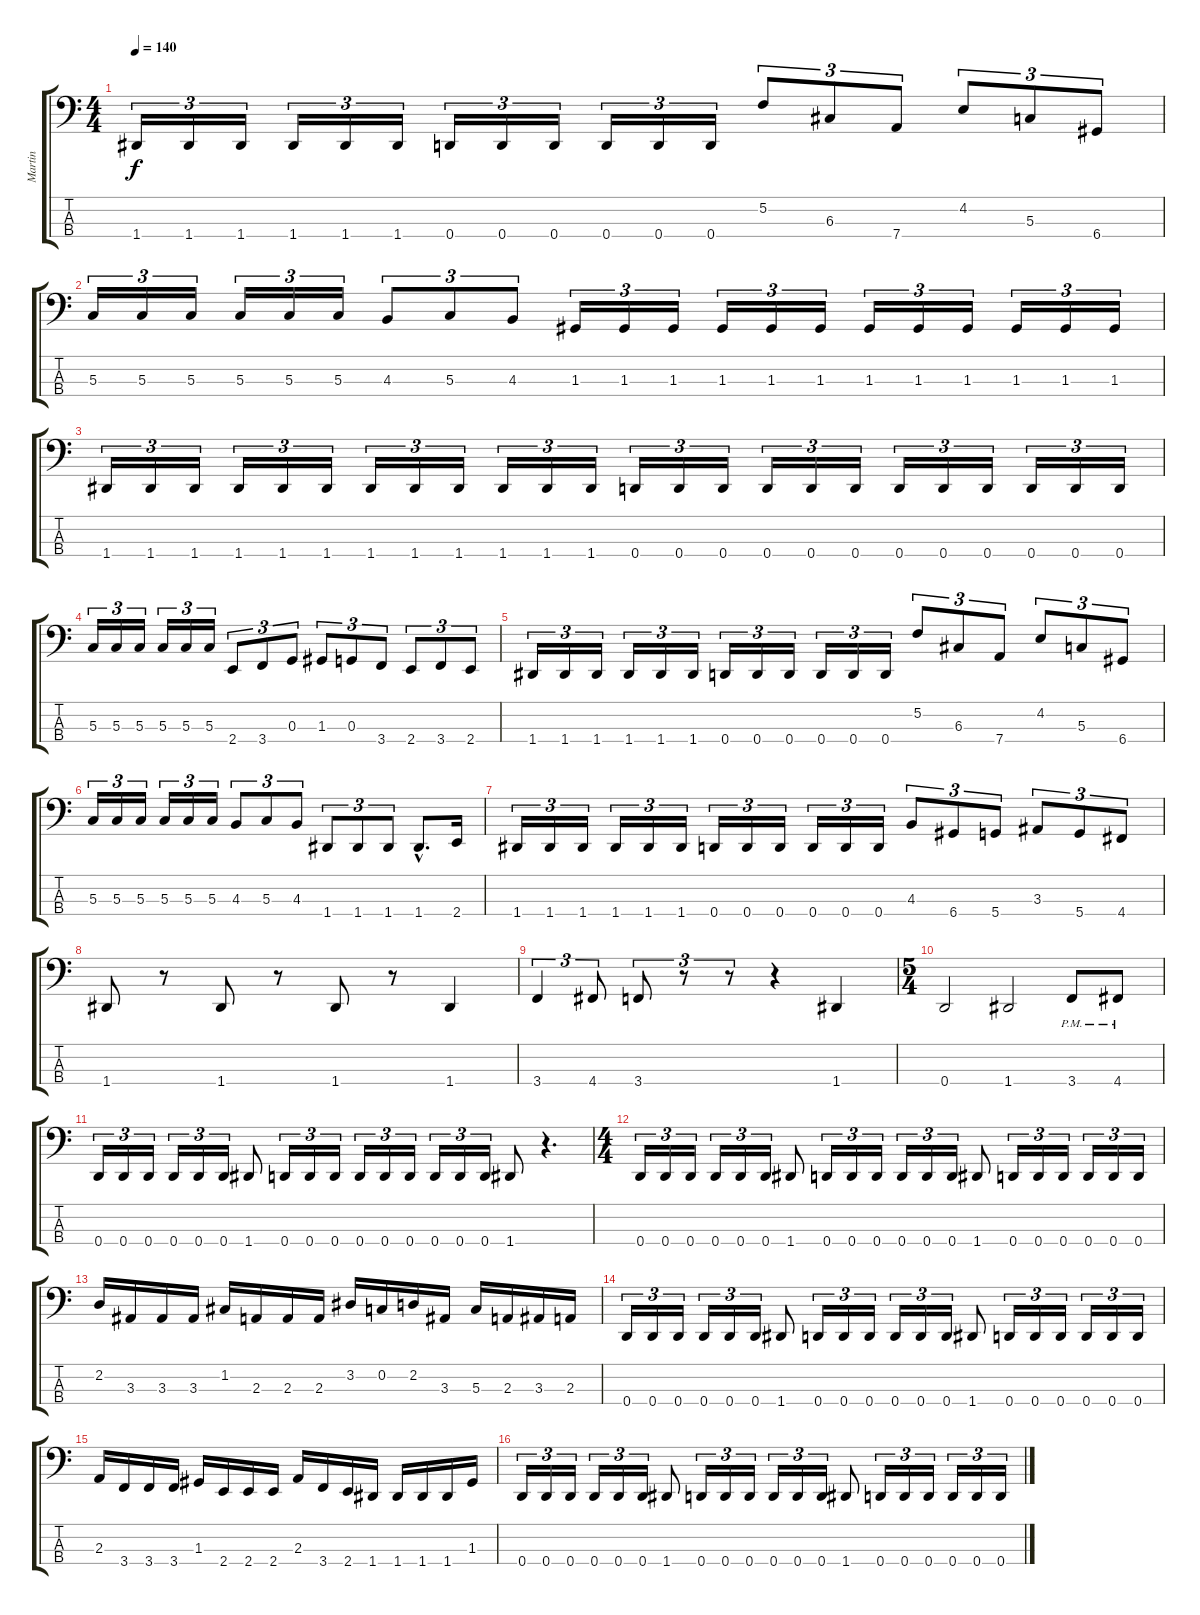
\track ("Martin" "Martin") {instrument electricbasspick}
\staff {score tabs}
\tuning (F2 C2 G1 D1) {hide}
\ts (4 4)
\tempo 140
\clef f4
\ks c
1.4.16{tu (3 2) dy f} 1.4.16{tu (3 2)} 1.4.16{tu (3 2)} 1.4.16{tu (3 2)} 1.4.16{tu (3 2)} 1.4.16{tu (3 2)} 0.4.16{tu (3 2)} 0.4.16{tu (3 2)} 0.4.16{tu (3 2)} 0.4.16{tu (3 2)} 0.4.16{tu (3 2)} 0.4.16{tu (3 2)} 5.2.8{tu (3 2)} 6.3.8{tu (3 2)} 7.4.8{tu (3 2)} 4.2.8{tu (3 2)} 5.3.8{tu (3 2)} 6.4.8{tu (3 2)} |
5.3.16{tu (3 2)} 5.3.16{tu (3 2)} 5.3.16{tu (3 2)} 5.3.16{tu (3 2)} 5.3.16{tu (3 2)} 5.3.16{tu (3 2)} 4.3.8{tu (3 2)} 5.3.8{tu (3 2)} 4.3.8{tu (3 2)} 1.3.16{tu (3 2)} 1.3.16{tu (3 2)} 1.3.16{tu (3 2)} 1.3.16{tu (3 2)} 1.3.16{tu (3 2)} 1.3.16{tu (3 2)} 1.3.16{tu (3 2)} 1.3.16{tu (3 2)} 1.3.16{tu (3 2)} 1.3.16{tu (3 2)} 1.3.16{tu (3 2)} 1.3.16{tu (3 2)} |
1.4.16{tu (3 2)} 1.4.16{tu (3 2)} 1.4.16{tu (3 2)} 1.4.16{tu (3 2)} 1.4.16{tu (3 2)} 1.4.16{tu (3 2)} 1.4.16{tu (3 2)} 1.4.16{tu (3 2)} 1.4.16{tu (3 2)} 1.4.16{tu (3 2)} 1.4.16{tu (3 2)} 1.4.16{tu (3 2)} 0.4.16{tu (3 2)} 0.4.16{tu (3 2)} 0.4.16{tu (3 2)} 0.4.16{tu (3 2)} 0.4.16{tu (3 2)} 0.4.16{tu (3 2)} 0.4.16{tu (3 2)} 0.4.16{tu (3 2)} 0.4.16{tu (3 2)} 0.4.16{tu (3 2)} 0.4.16{tu (3 2)} 0.4.16{tu (3 2)} |
5.3.16{tu (3 2)} 5.3.16{tu (3 2)} 5.3.16{tu (3 2)} 5.3.16{tu (3 2)} 5.3.16{tu (3 2)} 5.3.16{tu (3 2)} 2.4.8{tu (3 2)} 3.4.8{tu (3 2)} 0.3.8{tu (3 2)} 1.3.8{tu (3 2)} 0.3.8{tu (3 2)} 3.4.8{tu (3 2)} 2.4.8{tu (3 2)} 3.4.8{tu (3 2)} 2.4.8{tu (3 2)} |
1.4.16{tu (3 2)} 1.4.16{tu (3 2)} 1.4.16{tu (3 2)} 1.4.16{tu (3 2)} 1.4.16{tu (3 2)} 1.4.16{tu (3 2)} 0.4.16{tu (3 2)} 0.4.16{tu (3 2)} 0.4.16{tu (3 2)} 0.4.16{tu (3 2)} 0.4.16{tu (3 2)} 0.4.16{tu (3 2)} 5.2.8{tu (3 2)} 6.3.8{tu (3 2)} 7.4.8{tu (3 2)} 4.2.8{tu (3 2)} 5.3.8{tu (3 2)} 6.4.8{tu (3 2)} |
5.3.16{tu (3 2)} 5.3.16{tu (3 2)} 5.3.16{tu (3 2)} 5.3.16{tu (3 2)} 5.3.16{tu (3 2)} 5.3.16{tu (3 2)} 4.3.8{tu (3 2)} 5.3.8{tu (3 2)} 4.3.8{tu (3 2)} 1.4.8{tu (3 2)} 1.4.8{tu (3 2)} 1.4.8{tu (3 2)} 1.4{hac}.8{d} 2.4.16 |
1.4.16{tu (3 2)} 1.4.16{tu (3 2)} 1.4.16{tu (3 2)} 1.4.16{tu (3 2)} 1.4.16{tu (3 2)} 1.4.16{tu (3 2)} 0.4.16{tu (3 2)} 0.4.16{tu (3 2)} 0.4.16{tu (3 2)} 0.4.16{tu (3 2)} 0.4.16{tu (3 2)} 0.4.16{tu (3 2)} 4.3.8{tu (3 2)} 6.4.8{tu (3 2)} 5.4.8{tu (3 2)} 3.3.8{tu (3 2)} 5.4.8{tu (3 2)} 4.4.8{tu (3 2)} |
1.4.8 r.8 1.4.8 r.8 1.4.8 r.8 1.4.4 |
3.4.4{tu (3 2)} 4.4.8{tu (3 2)} 3.4.8{tu (3 2)} r.8{tu (3 2)} r.8{tu (3 2)} r.4 1.4.4 |
\ts (5 4)
0.4.2 1.4.2 3.4{pm}.8 4.4{pm}.8 |
0.4.16{tu (3 2)} 0.4.16{tu (3 2)} 0.4.16{tu (3 2)} 0.4.16{tu (3 2)} 0.4.16{tu (3 2)} 0.4.16{tu (3 2)} 1.4.8 0.4.16{tu (3 2)} 0.4.16{tu (3 2)} 0.4.16{tu (3 2)} 0.4.16{tu (3 2)} 0.4.16{tu (3 2)} 0.4.16{tu (3 2)} 0.4.16{tu (3 2)} 0.4.16{tu (3 2)} 0.4.16{tu (3 2)} 1.4.8 r.4{d} |
\ts (4 4)
0.4.16{tu (3 2)} 0.4.16{tu (3 2)} 0.4.16{tu (3 2)} 0.4.16{tu (3 2)} 0.4.16{tu (3 2)} 0.4.16{tu (3 2)} 1.4.8 0.4.16{tu (3 2)} 0.4.16{tu (3 2)} 0.4.16{tu (3 2)} 0.4.16{tu (3 2)} 0.4.16{tu (3 2)} 0.4.16{tu (3 2)} 1.4.8 0.4.16{tu (3 2)} 0.4.16{tu (3 2)} 0.4.16{tu (3 2)} 0.4.16{tu (3 2)} 0.4.16{tu (3 2)} 0.4.16{tu (3 2)} |
2.2.16 3.3.16 3.3.16 3.3.16 1.2.16 2.3.16 2.3.16 2.3.16 3.2.16 0.2.16 2.2.16 3.3.16 5.3.16 2.3.16 3.3.16 2.3.16 |
0.4.16{tu (3 2)} 0.4.16{tu (3 2)} 0.4.16{tu (3 2)} 0.4.16{tu (3 2)} 0.4.16{tu (3 2)} 0.4.16{tu (3 2)} 1.4.8 0.4.16{tu (3 2)} 0.4.16{tu (3 2)} 0.4.16{tu (3 2)} 0.4.16{tu (3 2)} 0.4.16{tu (3 2)} 0.4.16{tu (3 2)} 1.4.8 0.4.16{tu (3 2)} 0.4.16{tu (3 2)} 0.4.16{tu (3 2)} 0.4.16{tu (3 2)} 0.4.16{tu (3 2)} 0.4.16{tu (3 2)} |
2.3.16 3.4.16 3.4.16 3.4.16 1.3.16 2.4.16 2.4.16 2.4.16 2.3.16 3.4.16 2.4.16 1.4.16 1.4.16 1.4.16 1.4.16 1.3.16 |
0.4.16{tu (3 2)} 0.4.16{tu (3 2)} 0.4.16{tu (3 2)} 0.4.16{tu (3 2)} 0.4.16{tu (3 2)} 0.4.16{tu (3 2)} 1.4.8 0.4.16{tu (3 2)} 0.4.16{tu (3 2)} 0.4.16{tu (3 2)} 0.4.16{tu (3 2)} 0.4.16{tu (3 2)} 0.4.16{tu (3 2)} 1.4.8 0.4.16{tu (3 2)} 0.4.16{tu (3 2)} 0.4.16{tu (3 2)} 0.4.16{tu (3 2)} 0.4.16{tu (3 2)} 0.4.16{tu (3 2)}
